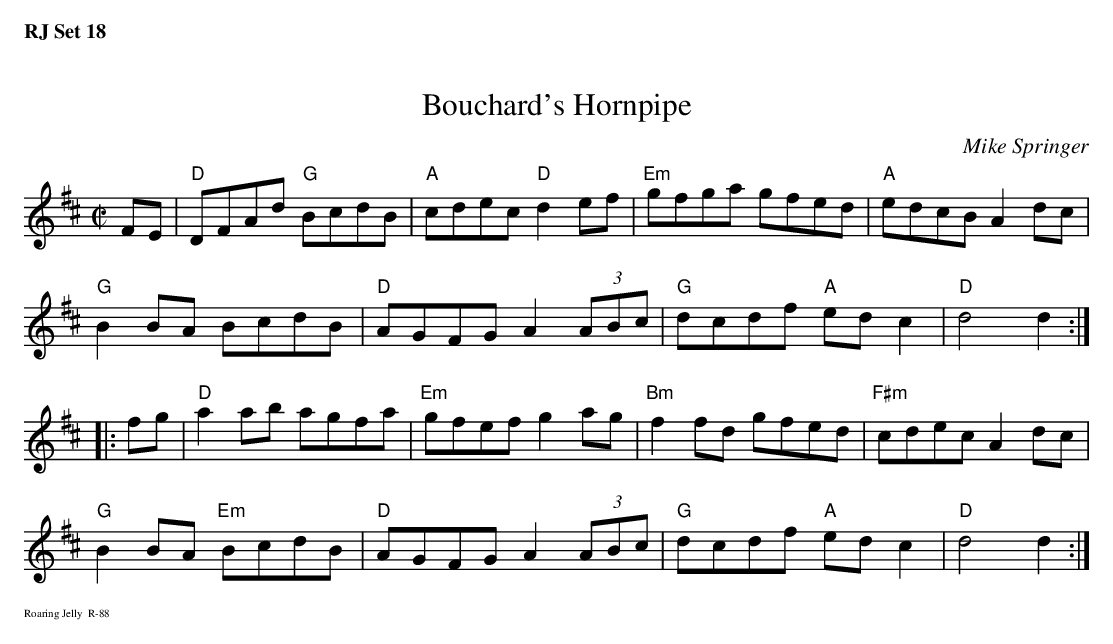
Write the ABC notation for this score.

X:1
T: Bouchard's Hornpipe
C: Mike Springer
M: C|
K: D
FE| "D"DFAd "G"BcdB| "A"cdec "D"d2ef| "Em"gfga gfed| "A"edcB A2dc|
    "G"B2BA BcdB| "D"AGFG A2(3ABc| "G"dcdf "A"edc2| "D"d4 d2 :|
|:\
fg| "D"a2ab agfa| "Em"gfef g2ag| "Bm"f2fd gfed| "F#m"cdec A2dc|
    "G"B2BA "Em"BcdB| "D"AGFG A2(3ABc| "G"dcdf "A"edc2| "D"d4 d2 :|
